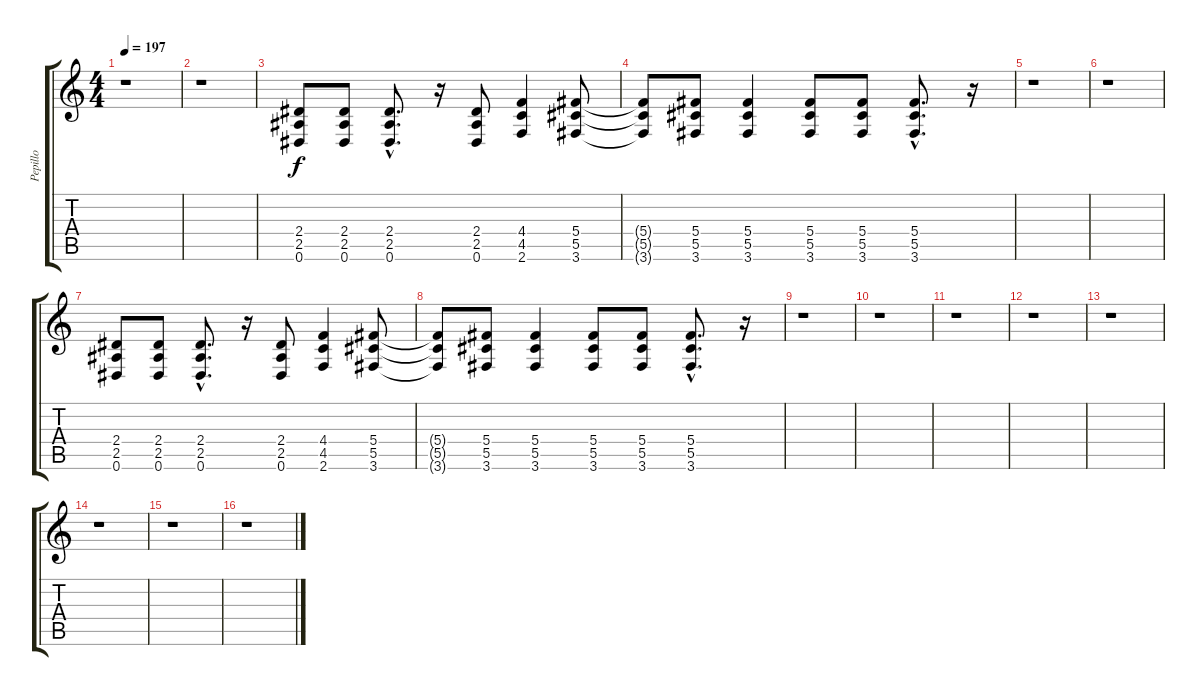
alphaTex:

\track ("Pepillo" "Pepillo") {instrument distortionguitar}
\staff {score tabs}
\tuning (Eb4 Bb3 Gb3 Db3 Ab2 Eb2) {hide}
\ts (4 4)
\tempo 197
\clef g2
\ks c
r.1{dy f} |
r.1 |
(2.4 2.5 0.6).8 (2.4 2.5 0.6).8 (2.4{hac} 2.5{hac} 0.6{hac}).8{d} r.16 (2.4 2.5 0.6).8 (4.4 4.5 2.6).4 (5.4 5.5 3.6).8 |
(5.4{t} 5.5{t} 3.6{t}).8 (5.4 5.5 3.6).8 (5.4 5.5 3.6).4 (5.4 5.5 3.6).8 (5.4 5.5 3.6).8 (5.4{hac} 5.5{hac} 3.6{hac}).8{d} r.16 |
r.1 |
r.1 |
(2.4 2.5 0.6).8 (2.4 2.5 0.6).8 (2.4{hac} 2.5{hac} 0.6{hac}).8{d} r.16 (2.4 2.5 0.6).8 (4.4 4.5 2.6).4 (5.4 5.5 3.6).8 |
(5.4{t} 5.5{t} 3.6{t}).8 (5.4 5.5 3.6).8 (5.4 5.5 3.6).4 (5.4 5.5 3.6).8 (5.4 5.5 3.6).8 (5.4{hac} 5.5{hac} 3.6{hac}).8{d} r.16 |
r.1 |
r.1 |
r.1 |
r.1 |
r.1 |
r.1 |
r.1 |
r.1
